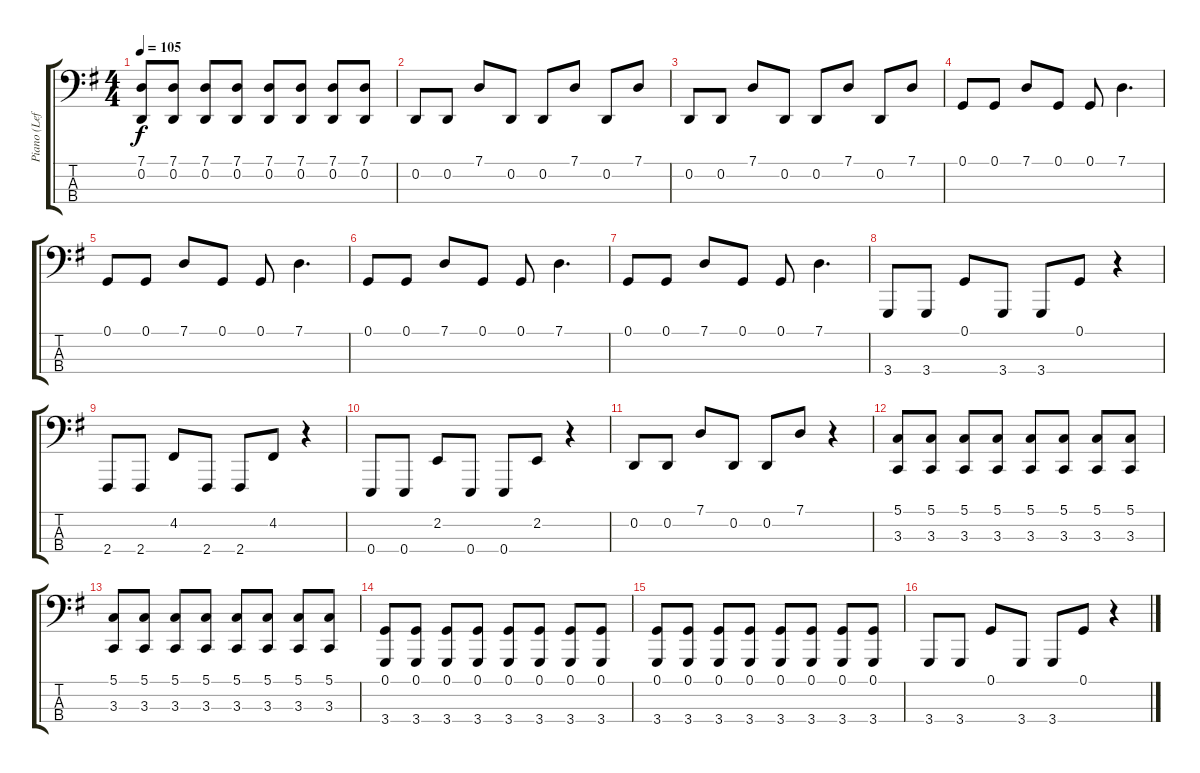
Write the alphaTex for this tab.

\track ("Piano (Left Hand)" "Piano (Lef") {instrument acousticgrandpiano}
\staff {score tabs}
\tuning (G2 D2 A1 E1) {hide}
\ts (4 4)
\tempo 105
\clef f4
\ks g
(7.1 0.2).8{dy f} (7.1 0.2).8 (7.1 0.2).8 (7.1 0.2).8 (7.1 0.2).8 (7.1 0.2).8 (7.1 0.2).8 (7.1 0.2).8 |
0.2.8 0.2.8 7.1.8 0.2.8 0.2.8 7.1.8 0.2.8 7.1.8 |
0.2.8 0.2.8 7.1.8 0.2.8 0.2.8 7.1.8 0.2.8 7.1.8 |
0.1.8 0.1.8 7.1.8 0.1.8 0.1.8 7.1.4{d} |
0.1.8 0.1.8 7.1.8 0.1.8 0.1.8 7.1.4{d} |
0.1.8 0.1.8 7.1.8 0.1.8 0.1.8 7.1.4{d} |
0.1.8 0.1.8 7.1.8 0.1.8 0.1.8 7.1.4{d} |
3.4.8 3.4.8 0.1.8 3.4.8 3.4.8 0.1.8 r.4 |
2.4.8 2.4.8 4.2.8 2.4.8 2.4.8 4.2.8 r.4 |
0.4.8 0.4.8 2.2.8 0.4.8 0.4.8 2.2.8 r.4 |
0.2.8 0.2.8 7.1.8 0.2.8 0.2.8 7.1.8 r.4 |
(5.1 3.3).8 (5.1 3.3).8 (5.1 3.3).8 (5.1 3.3).8 (5.1 3.3).8 (5.1 3.3).8 (5.1 3.3).8 (5.1 3.3).8 |
(5.1 3.3).8 (5.1 3.3).8 (5.1 3.3).8 (5.1 3.3).8 (5.1 3.3).8 (5.1 3.3).8 (5.1 3.3).8 (5.1 3.3).8 |
(0.1 3.4).8 (0.1 3.4).8 (0.1 3.4).8 (0.1 3.4).8 (0.1 3.4).8 (0.1 3.4).8 (0.1 3.4).8 (0.1 3.4).8 |
(0.1 3.4).8 (0.1 3.4).8 (0.1 3.4).8 (0.1 3.4).8 (0.1 3.4).8 (0.1 3.4).8 (0.1 3.4).8 (0.1 3.4).8 |
3.4.8 3.4.8 0.1.8 3.4.8 3.4.8 0.1.8 r.4
